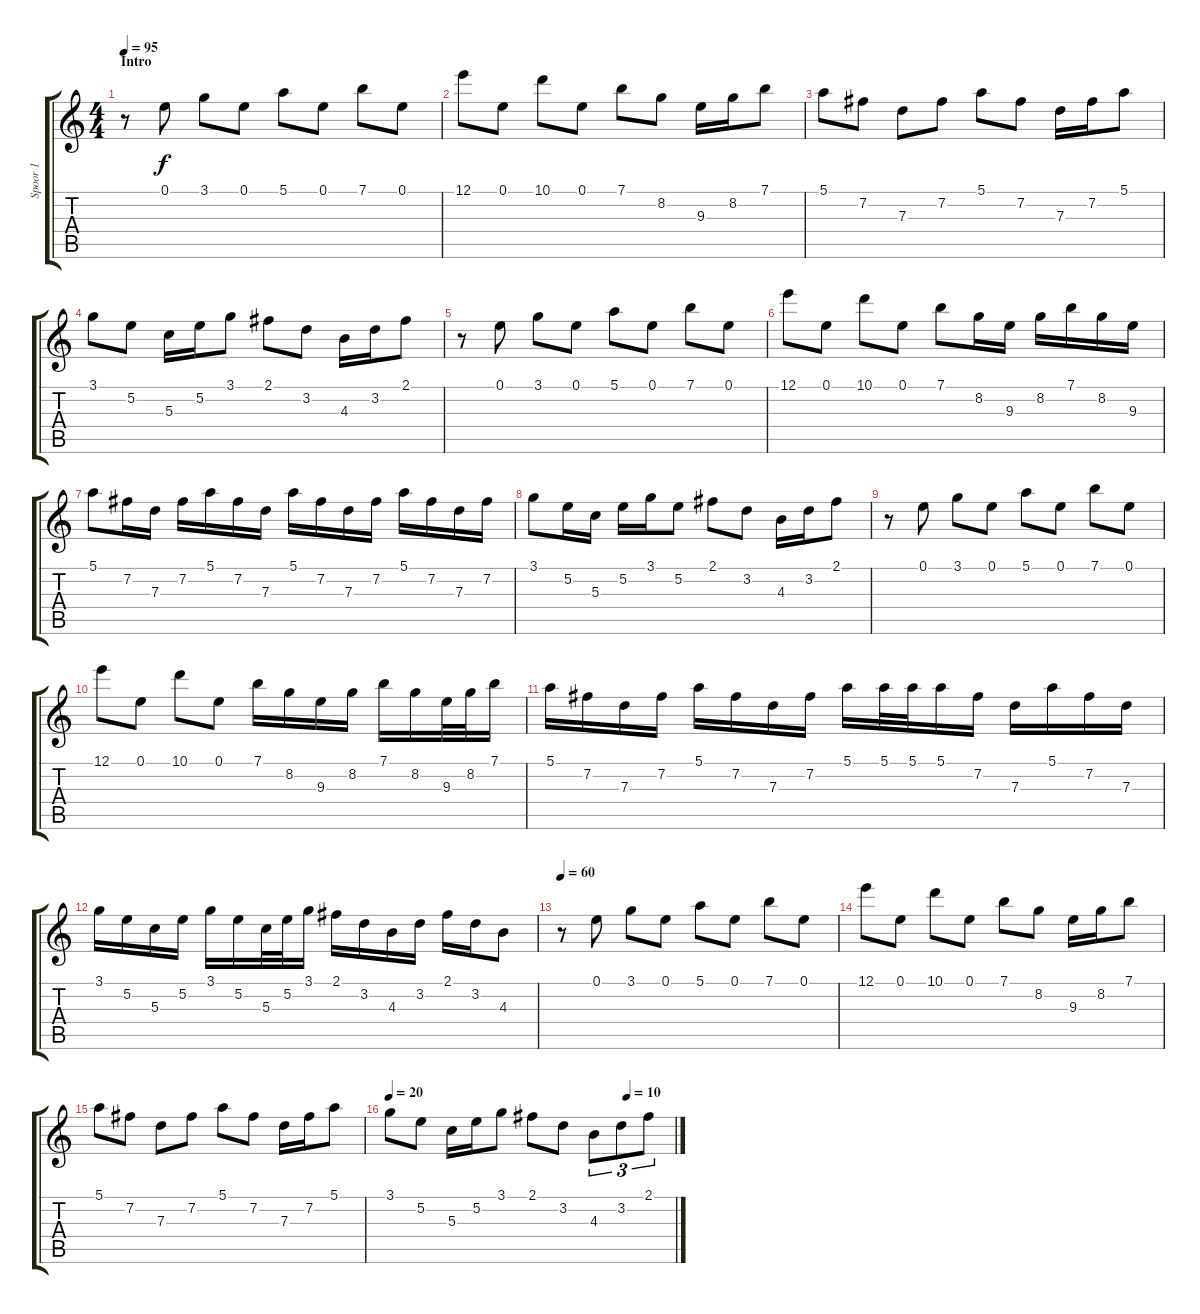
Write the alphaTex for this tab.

\track ("Spoor 1" "Spoor 1") {instrument acousticguitarsteel}
\staff {score tabs}
\tuning (E4 B3 G3 D3 A2 E2) {hide}
\ts (4 4)
\section ("" "Intro")
\tempo 95
\clef g2
\ks c
r.8{dy f volume 10 instrument acousticguitarsteel} 0.1.8 3.1.8 0.1.8 5.1.8 0.1.8 7.1.8 0.1.8 |
12.1.8 0.1.8 10.1.8 0.1.8 7.1.8 8.2.8 9.3.16 8.2.16 7.1.8 |
5.1.8 7.2.8 7.3.8 7.2.8 5.1.8 7.2.8 7.3.16 7.2.16 5.1.8 |
3.1.8 5.2.8 5.3.16 5.2.16 3.1.8 2.1.8 3.2.8 4.3.16 3.2.16 2.1.8 |
r.8 0.1.8 3.1.8 0.1.8 5.1.8 0.1.8 7.1.8 0.1.8 |
12.1.8 0.1.8 10.1.8 0.1.8 7.1.8 8.2.16 9.3.16 8.2.16 7.1.16 8.2.16 9.3.16 |
5.1.8 7.2.16 7.3.16 7.2.16 5.1.16 7.2.16 7.3.16 5.1.16 7.2.16 7.3.16 7.2.16 5.1.16 7.2.16 7.3.16 7.2.16 |
3.1.8 5.2.16 5.3.16 5.2.16 3.1.16 5.2.8 2.1.8 3.2.8 4.3.16 3.2.16 2.1.8 |
r.8 0.1.8 3.1.8 0.1.8 5.1.8 0.1.8 7.1.8 0.1.8 |
12.1.8 0.1.8 10.1.8 0.1.8 7.1.16 8.2.16 9.3.16 8.2.16 7.1.16 8.2.16 9.3.32 8.2.32 7.1.16 |
5.1.16 7.2.16 7.3.16 7.2.16 5.1.16 7.2.16 7.3.16 7.2.16 5.1.16 5.1.32 5.1.32 5.1.16 7.2.16 7.3.16 5.1.16 7.2.16 7.3.16 |
3.1.16 5.2.16 5.3.16 5.2.16 3.1.16 5.2.16 5.3.32 5.2.32 3.1.16 2.1.16 3.2.16 4.3.16 3.2.16 2.1.16 3.2.16 4.3.8 |
\tempo 60
r.8{volume 10} 0.1.8 3.1.8 0.1.8 5.1.8 0.1.8 7.1.8 0.1.8 |
12.1.8 0.1.8 10.1.8 0.1.8 7.1.8 8.2.8 9.3.16 8.2.16 7.1.8 |
5.1.8 7.2.8 7.3.8 7.2.8 5.1.8 7.2.8 7.3.16 7.2.16 5.1.8 |
\tempo 20
\tempo (10 0.8333333333333334)
3.1.8 5.2.8 5.3.16 5.2.16 3.1.8 2.1.8 3.2.8 4.3.8{tu (3 2)} 3.2.8{tu (3 2)} 2.1.8{tu (3 2) volume 2}
